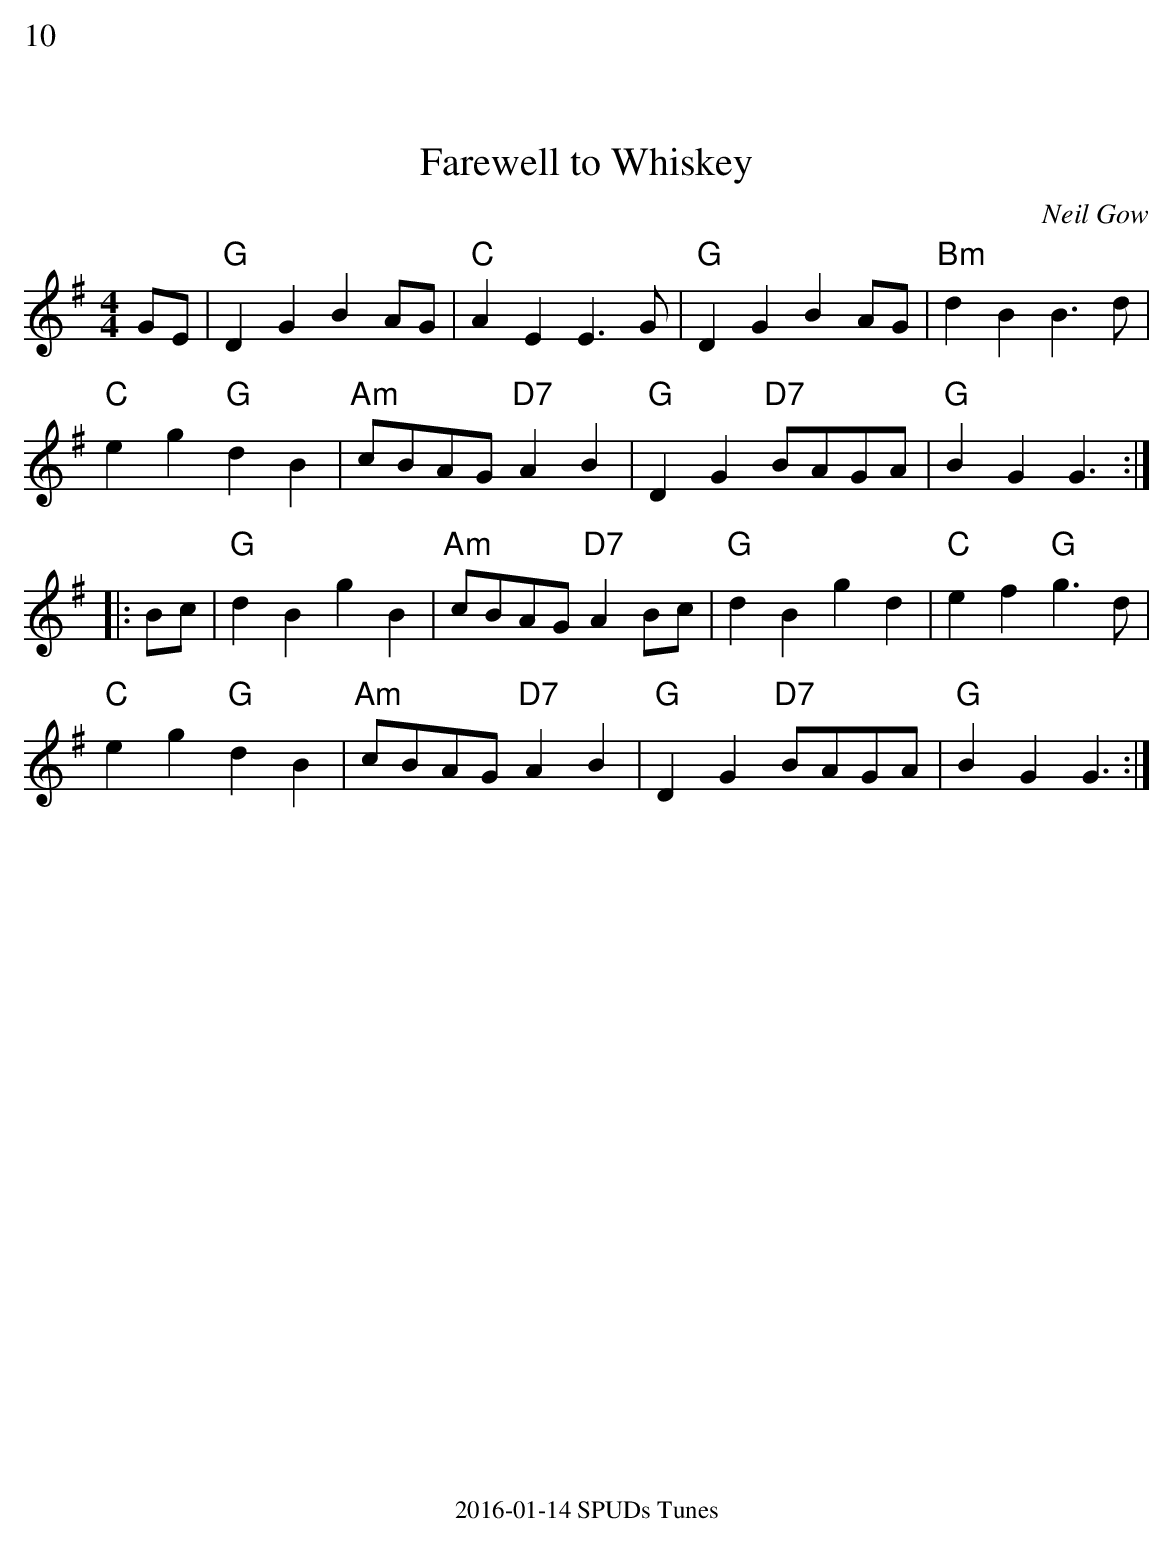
X:1
%%text 10
T: Farewell to Whiskey
C: Neil Gow
M: 4/4
K: G
GE|"G" D2G2 B2AG |"C" A2E2 E3G |"G" D2G2 B2AG | "Bm"d2B2 B3d |
"C"e2g2 "G"d2B2 | "Am"cBAG "D7"A2B2 |"G" D2G2 "D7"BAGA | "G"B2G2 G3 :|
|:Bc |"G" d2B2 g2B2 | "Am"cBAG "D7"A2Bc |"G" d2B2 g2d2 |"C" e2f2"G" g3d |
"C"e2g2 "G"d2B2 | "Am"cBAG "D7"A2B2 |"G" D2G2 "D7"BAGA | "G"B2G2 G3 :|
